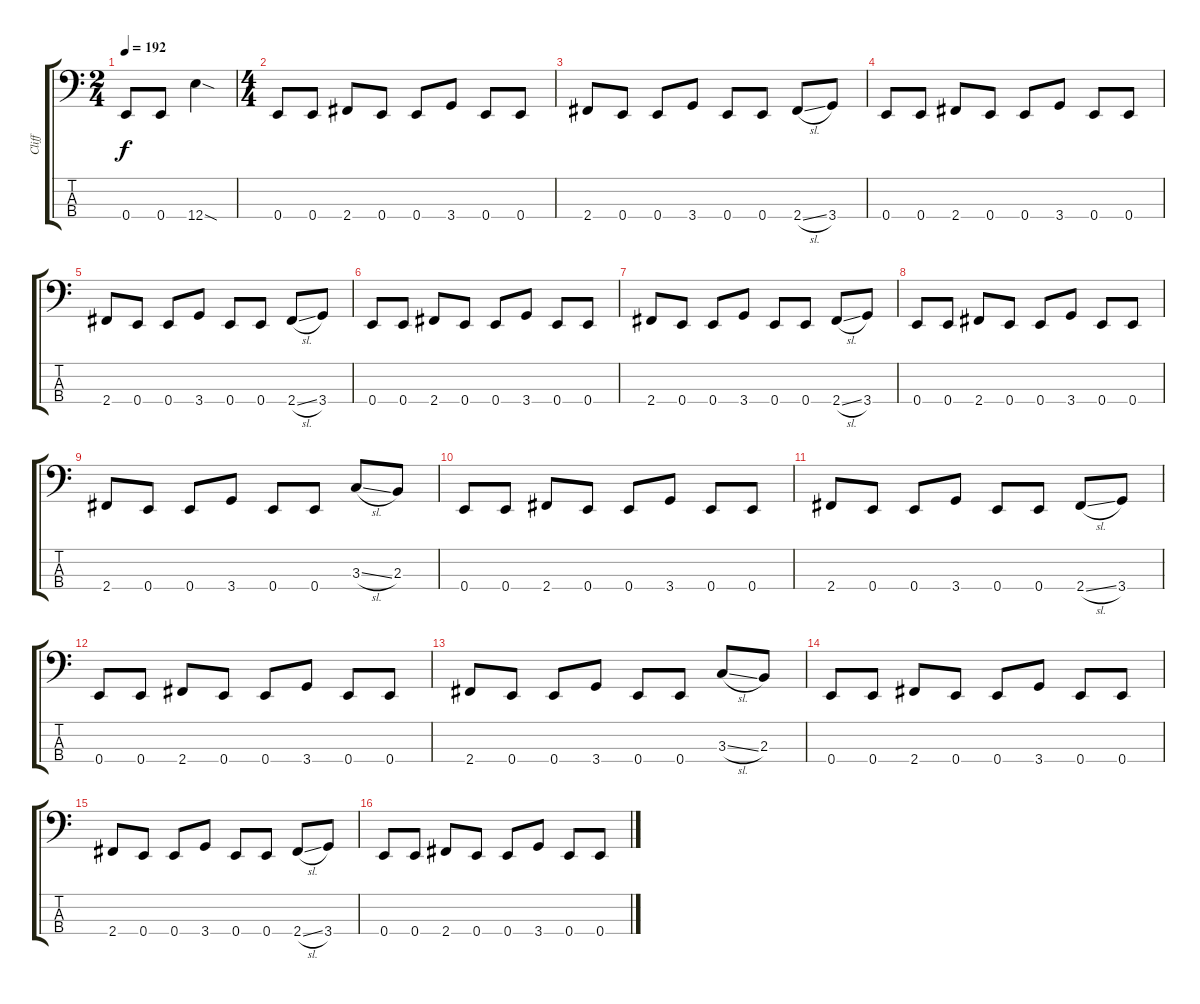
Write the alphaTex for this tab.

\track ("Cliff" "Cliff") {instrument electricbassfinger}
\staff {score tabs}
\tuning (G2 D2 A1 E1) {hide}
\ts (2 4)
\tempo 192
\clef f4
\ks c
0.4.8{dy f} 0.4.8 12.4{sod}.4 |
\ts (4 4)
0.4.8 0.4.8 2.4.8 0.4.8 0.4.8 3.4.8 0.4.8 0.4.8 |
2.4.8 0.4.8 0.4.8 3.4.8 0.4.8 0.4.8 2.4{sl}.8 3.4.8 |
0.4.8 0.4.8 2.4.8 0.4.8 0.4.8 3.4.8 0.4.8 0.4.8 |
2.4.8 0.4.8 0.4.8 3.4.8 0.4.8 0.4.8 2.4{sl}.8 3.4.8 |
0.4.8 0.4.8 2.4.8 0.4.8 0.4.8 3.4.8 0.4.8 0.4.8 |
2.4.8 0.4.8 0.4.8 3.4.8 0.4.8 0.4.8 2.4{sl}.8 3.4.8 |
0.4.8 0.4.8 2.4.8 0.4.8 0.4.8 3.4.8 0.4.8 0.4.8 |
2.4.8 0.4.8 0.4.8 3.4.8 0.4.8 0.4.8 3.3{sl}.8 2.3.8 |
0.4.8 0.4.8 2.4.8 0.4.8 0.4.8 3.4.8 0.4.8 0.4.8 |
2.4.8 0.4.8 0.4.8 3.4.8 0.4.8 0.4.8 2.4{sl}.8 3.4.8 |
0.4.8 0.4.8 2.4.8 0.4.8 0.4.8 3.4.8 0.4.8 0.4.8 |
2.4.8 0.4.8 0.4.8 3.4.8 0.4.8 0.4.8 3.3{sl}.8 2.3.8 |
0.4.8 0.4.8 2.4.8 0.4.8 0.4.8 3.4.8 0.4.8 0.4.8 |
2.4.8 0.4.8 0.4.8 3.4.8 0.4.8 0.4.8 2.4{sl}.8 3.4.8 |
0.4.8 0.4.8 2.4.8 0.4.8 0.4.8 3.4.8 0.4.8 0.4.8
